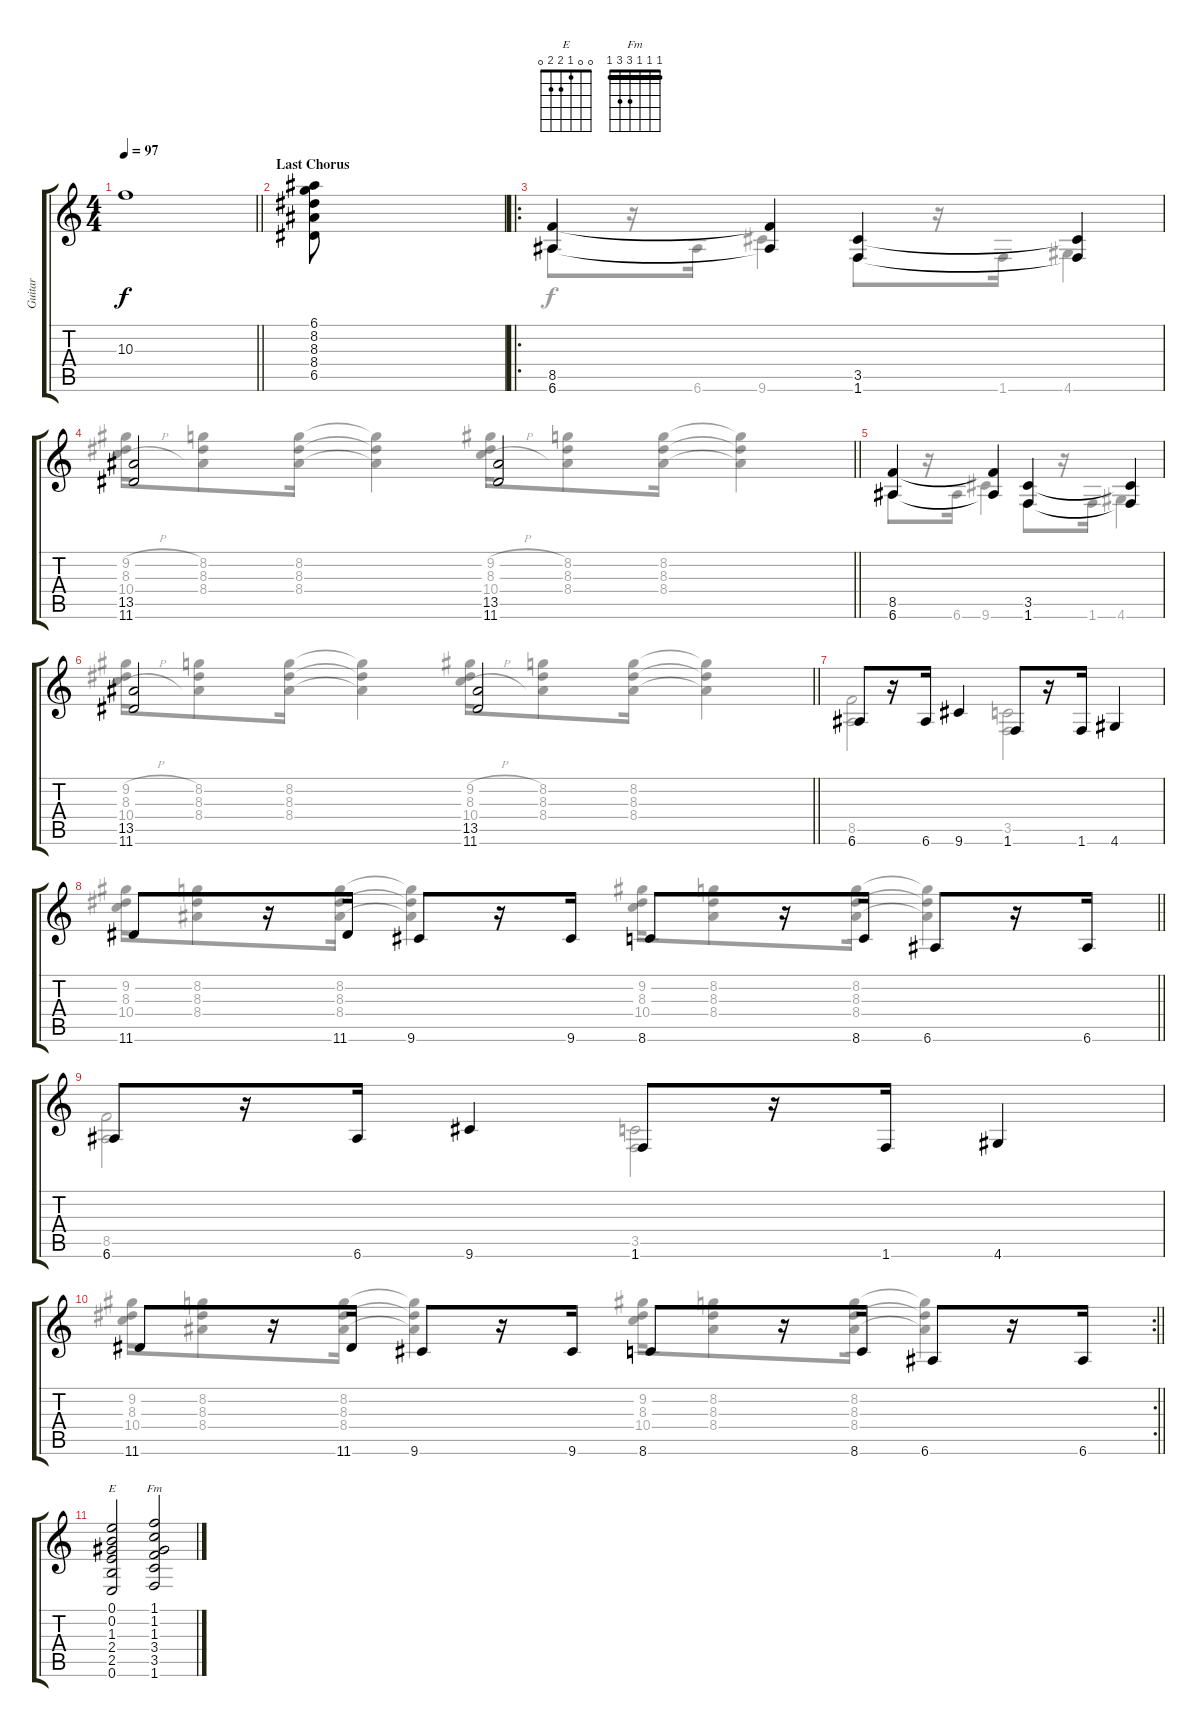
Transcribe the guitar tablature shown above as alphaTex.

\track ("Guitar" "Guitar") {instrument overdrivenguitar}
\staff {score tabs}
\tuning (E4 B3 G3 D3 A2 E2) {hide}
\chord ("E" 0 0 1 2 2 0)
\chord ("Fm" 1 1 1 3 3 1) {barre 1}
\voice
\ts (4 4)
\tempo 97
\clef g2
\barLineRight lightlight
\ks c
10.3{t}.1{dy f} |
\section ("" "Last Chorus")
(6.1 8.2 8.3 8.4 6.5).8 |
\ro
(8.5 6.6).4 (8.5{t} 6.6{t}).4 (3.5 1.6).4 (3.5{t} 1.6{t}).4 |
\barLineRight lightlight
(13.5 11.6).2 (13.5 11.6).2 |
(8.5 6.6).4 (8.5{t} 6.6{t}).4 (3.5 1.6).4 (3.5{t} 1.6{t}).4 |
\barLineRight lightlight
(13.5 11.6).2 (13.5 11.6).2 |
6.6.8 r.16 6.6.16 9.6.4 1.6.8 r.16 1.6.16 4.6.4 |
\barLineRight lightlight
11.6.8 r.16 11.6.16 9.6.8 r.16 9.6.16 8.6.8 r.16 8.6.16 6.6.8 r.16 6.6.16 |
6.6.8 r.16 6.6.16 9.6.4 1.6.8 r.16 1.6.16 4.6.4 |
\rc 2
\barLineRight lightlight
11.6.8 r.16 11.6.16 9.6.8 r.16 9.6.16 8.6.8 r.16 8.6.16 6.6.8 r.16 6.6.16 |
(0.1 0.2 1.3 2.4 2.5 0.6).2{ch "E"} (1.1 1.2 1.3 3.4 3.5 1.6).2{ch "Fm"} |
\voice
\clef g2
\ottava regular
\simile none
\barLineRight lightlight
\ks c
|
|
6.6.8 r.16 6.6.16 9.6.4 1.6.8 r.16 1.6.16 4.6.4 |
\barLineRight lightlight
(9.2{h} 8.3 10.4{h}).16 (8.2 8.3 8.4).8 (8.2 8.3 8.4).16 (8.2{t} 8.3{t} 8.4{t}).4 (9.2{h} 8.3 10.4{h}).16 (8.2 8.3 8.4).8 (8.2 8.3 8.4).16 (8.2{t} 8.3{t} 8.4{t}).4 |
6.6.8 r.16 6.6.16 9.6.4 1.6.8 r.16 1.6.16 4.6.4 |
\barLineRight lightlight
(9.2{h} 8.3 10.4{h}).16 (8.2 8.3 8.4).8 (8.2 8.3 8.4).16 (8.2{t} 8.3{t} 8.4{t}).4 (9.2{h} 8.3 10.4{h}).16 (8.2 8.3 8.4).8 (8.2 8.3 8.4).16 (8.2{t} 8.3{t} 8.4{t}).4 |
(8.5 6.6).2 (3.5 1.6).2 |
\barLineRight lightlight
(9.2 8.3 10.4).16 (8.2 8.3 8.4).8 (8.2 8.3 8.4).16 (8.2{t} 8.3{t} 8.4{t}).4 (9.2 8.3 10.4).16 (8.2 8.3 8.4).8 (8.2 8.3 8.4).16 (8.2{t} 8.3{t} 8.4{t}).4 |
(8.5 6.6).2 (3.5 1.6).2 |
\barLineRight lightlight
(9.2 8.3 10.4).16 (8.2 8.3 8.4).8 (8.2 8.3 8.4).16 (8.2{t} 8.3{t} 8.4{t}).4 (9.2 8.3 10.4).16 (8.2 8.3 8.4).8 (8.2 8.3 8.4).16 (8.2{t} 8.3{t} 8.4{t}).4 |
|
